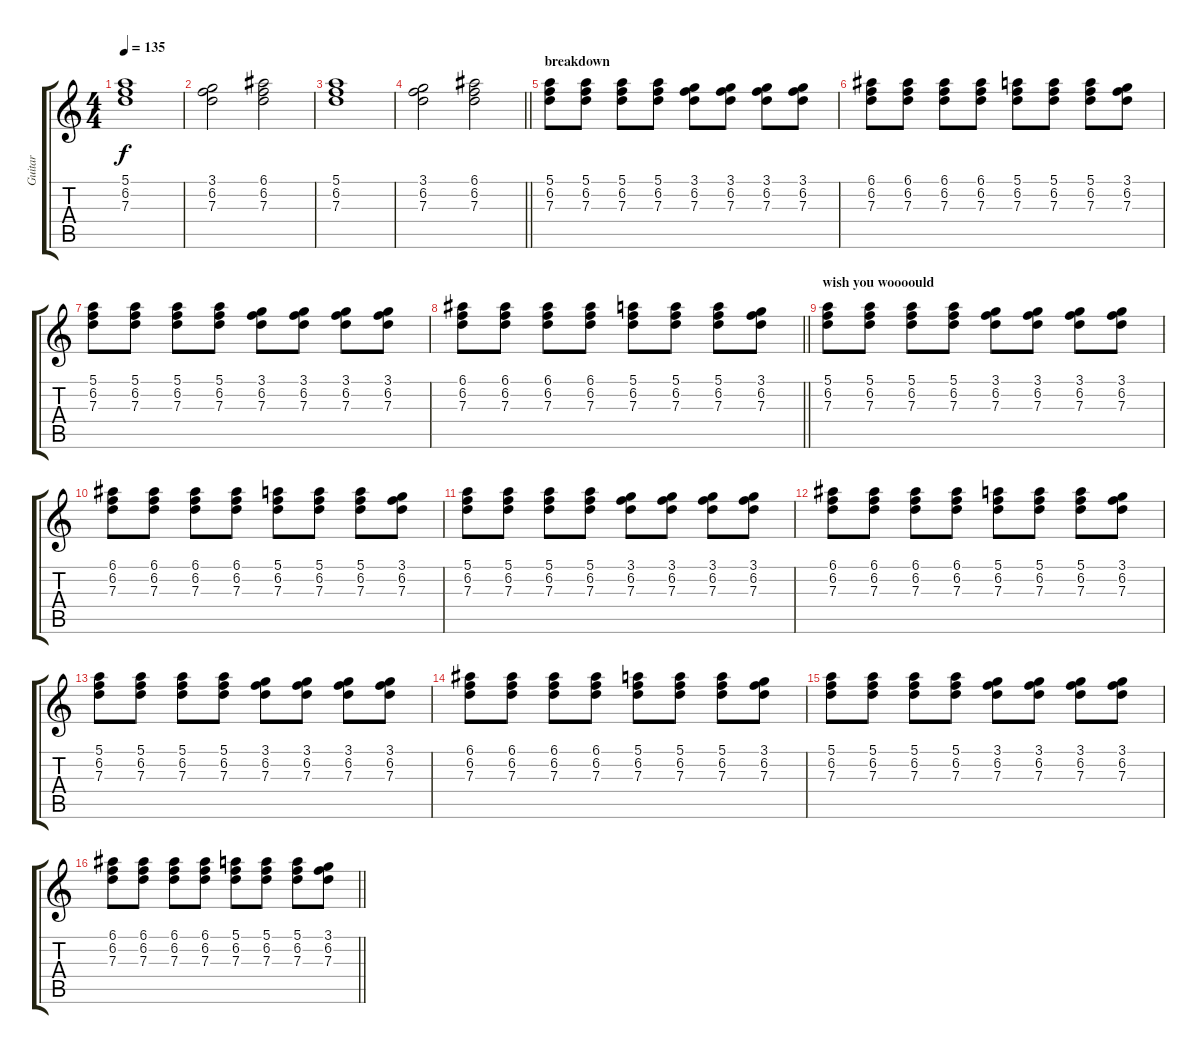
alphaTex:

\track ("Guitar" "Guitar") {instrument overdrivenguitar}
\staff {score tabs}
\tuning (E4 B3 G3 D3 A2 D2) {hide}
\ts (4 4)
\tempo 135
\clef g2
\ks c
(5.1 6.2 7.3).1{dy f} |
(3.1 6.2 7.3).2 (6.1 6.2 7.3).2 |
(5.1 6.2 7.3).1 |
\barLineRight lightlight
(3.1 6.2 7.3).2 (6.1 6.2 7.3).2 |
\section ("" "breakdown")
(5.1 6.2 7.3).8{instrument overdrivenguitar} (5.1 6.2 7.3).8 (5.1 6.2 7.3).8 (5.1 6.2 7.3).8 (3.1 6.2 7.3).8 (3.1 6.2 7.3).8 (3.1 6.2 7.3).8 (3.1 6.2 7.3).8 |
(6.1 6.2 7.3).8 (6.1 6.2 7.3).8 (6.1 6.2 7.3).8 (6.1 6.2 7.3).8 (5.1 6.2 7.3).8 (5.1 6.2 7.3).8 (5.1 6.2 7.3).8 (3.1 6.2 7.3).8 |
(5.1 6.2 7.3).8{instrument overdrivenguitar} (5.1 6.2 7.3).8 (5.1 6.2 7.3).8 (5.1 6.2 7.3).8 (3.1 6.2 7.3).8 (3.1 6.2 7.3).8 (3.1 6.2 7.3).8 (3.1 6.2 7.3).8 |
\barLineRight lightlight
(6.1 6.2 7.3).8 (6.1 6.2 7.3).8 (6.1 6.2 7.3).8 (6.1 6.2 7.3).8 (5.1 6.2 7.3).8 (5.1 6.2 7.3).8 (5.1 6.2 7.3).8 (3.1 6.2 7.3).8 |
\section ("" "wish you woooould")
(5.1 6.2 7.3).8{instrument overdrivenguitar} (5.1 6.2 7.3).8 (5.1 6.2 7.3).8 (5.1 6.2 7.3).8 (3.1 6.2 7.3).8 (3.1 6.2 7.3).8 (3.1 6.2 7.3).8 (3.1 6.2 7.3).8 |
(6.1 6.2 7.3).8 (6.1 6.2 7.3).8 (6.1 6.2 7.3).8 (6.1 6.2 7.3).8 (5.1 6.2 7.3).8 (5.1 6.2 7.3).8 (5.1 6.2 7.3).8 (3.1 6.2 7.3).8 |
(5.1 6.2 7.3).8{instrument overdrivenguitar} (5.1 6.2 7.3).8 (5.1 6.2 7.3).8 (5.1 6.2 7.3).8 (3.1 6.2 7.3).8 (3.1 6.2 7.3).8 (3.1 6.2 7.3).8 (3.1 6.2 7.3).8 |
(6.1 6.2 7.3).8 (6.1 6.2 7.3).8 (6.1 6.2 7.3).8 (6.1 6.2 7.3).8 (5.1 6.2 7.3).8 (5.1 6.2 7.3).8 (5.1 6.2 7.3).8 (3.1 6.2 7.3).8 |
(5.1 6.2 7.3).8{instrument overdrivenguitar} (5.1 6.2 7.3).8 (5.1 6.2 7.3).8 (5.1 6.2 7.3).8 (3.1 6.2 7.3).8 (3.1 6.2 7.3).8 (3.1 6.2 7.3).8 (3.1 6.2 7.3).8 |
(6.1 6.2 7.3).8 (6.1 6.2 7.3).8 (6.1 6.2 7.3).8 (6.1 6.2 7.3).8 (5.1 6.2 7.3).8 (5.1 6.2 7.3).8 (5.1 6.2 7.3).8 (3.1 6.2 7.3).8 |
(5.1 6.2 7.3).8{instrument overdrivenguitar} (5.1 6.2 7.3).8 (5.1 6.2 7.3).8 (5.1 6.2 7.3).8 (3.1 6.2 7.3).8 (3.1 6.2 7.3).8 (3.1 6.2 7.3).8 (3.1 6.2 7.3).8 |
\barLineRight lightlight
(6.1 6.2 7.3).8 (6.1 6.2 7.3).8 (6.1 6.2 7.3).8 (6.1 6.2 7.3).8 (5.1 6.2 7.3).8 (5.1 6.2 7.3).8 (5.1 6.2 7.3).8 (3.1 6.2 7.3).8
